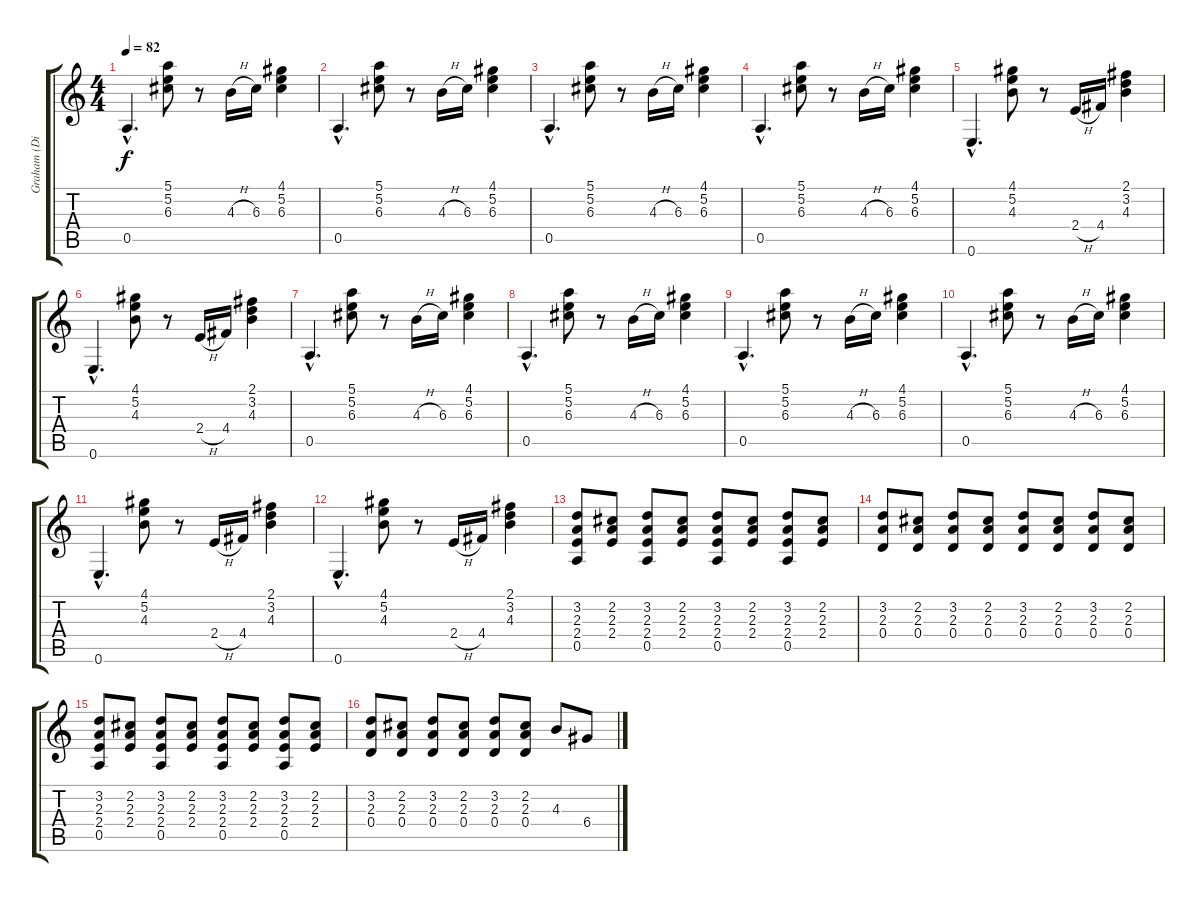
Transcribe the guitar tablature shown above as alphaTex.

\track ("Graham (Disto Guitar)" "Graham (Di") {instrument distortionguitar}
\staff {score tabs}
\tuning (E4 B3 G3 D3 A2 E2) {hide}
\ts (4 4)
\tempo 82
\clef g2
\ks c
0.5{hac}.4{d dy f} (5.1 5.2 6.3).8 r.8 4.3{h}.16 6.3.16 (4.1 5.2 6.3).4 |
0.5{hac}.4{d} (5.1 5.2 6.3).8 r.8 4.3{h}.16 6.3.16 (4.1 5.2 6.3).4 |
0.5{hac}.4{d} (5.1 5.2 6.3).8 r.8 4.3{h}.16 6.3.16 (4.1 5.2 6.3).4 |
0.5{hac}.4{d} (5.1 5.2 6.3).8 r.8 4.3{h}.16 6.3.16 (4.1 5.2 6.3).4 |
0.6{hac}.4{d} (4.1 5.2 4.3).8 r.8 2.4{h}.16 4.4.16 (2.1 3.2 4.3).4 |
0.6{hac}.4{d} (4.1 5.2 4.3).8 r.8 2.4{h}.16 4.4.16 (2.1 3.2 4.3).4 |
0.5{hac}.4{d} (5.1 5.2 6.3).8 r.8 4.3{h}.16 6.3.16 (4.1 5.2 6.3).4 |
0.5{hac}.4{d} (5.1 5.2 6.3).8 r.8 4.3{h}.16 6.3.16 (4.1 5.2 6.3).4 |
0.5{hac}.4{d} (5.1 5.2 6.3).8 r.8 4.3{h}.16 6.3.16 (4.1 5.2 6.3).4 |
0.5{hac}.4{d} (5.1 5.2 6.3).8 r.8 4.3{h}.16 6.3.16 (4.1 5.2 6.3).4 |
0.6{hac}.4{d} (4.1 5.2 4.3).8 r.8 2.4{h}.16 4.4.16 (2.1 3.2 4.3).4 |
0.6{hac}.4{d} (4.1 5.2 4.3).8 r.8 2.4{h}.16 4.4.16 (2.1 3.2 4.3).4 |
(3.2 2.3 2.4 0.5).8 (2.2 2.3 2.4).8 (3.2 2.3 2.4 0.5).8 (2.2 2.3 2.4).8 (3.2 2.3 2.4 0.5).8 (2.2 2.3 2.4).8 (3.2 2.3 2.4 0.5).8 (2.2 2.3 2.4).8 |
(3.2 2.3 0.4).8 (2.2 2.3 0.4).8 (3.2 2.3 0.4).8 (2.2 2.3 0.4).8 (3.2 2.3 0.4).8 (2.2 2.3 0.4).8 (3.2 2.3 0.4).8 (2.2 2.3 0.4).8 |
(3.2 2.3 2.4 0.5).8 (2.2 2.3 2.4).8 (3.2 2.3 2.4 0.5).8 (2.2 2.3 2.4).8 (3.2 2.3 2.4 0.5).8 (2.2 2.3 2.4).8 (3.2 2.3 2.4 0.5).8 (2.2 2.3 2.4).8 |
(3.2 2.3 0.4).8 (2.2 2.3 0.4).8 (3.2 2.3 0.4).8 (2.2 2.3 0.4).8 (3.2 2.3 0.4).8 (2.2 2.3 0.4).8 4.3.8 6.4.8
